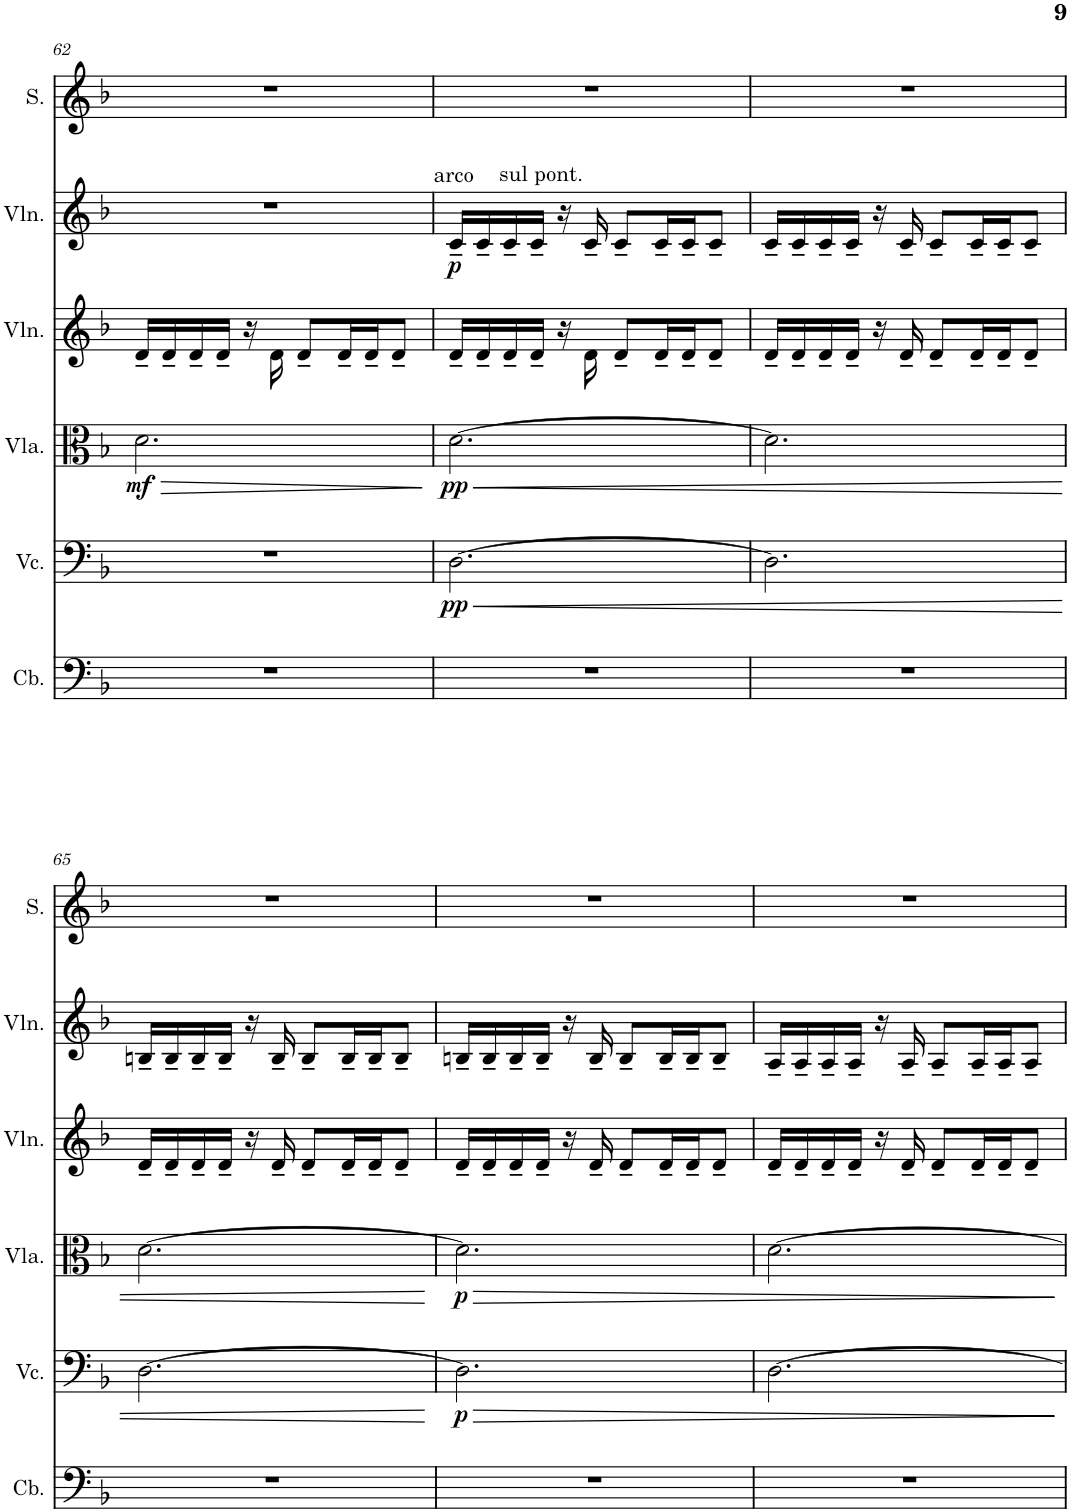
**kern	**kern	**dynam	**kern	**dynam	**kern	**kern	**dynam	**kern
*part6	*part5	*part5	*part4	*part4	*part3	*part2	*part2	*part1
*staff6	*staff5	*staff5	*staff4	*staff4	*staff3	*staff2	*staff2	*staff1
*I"低音提琴	*I"大提琴	*	*I"中提琴	*	*I"小提琴	*I"小提琴	*	*I"女高音
!!LO:PB:g=z
*clefF4	*clefF4	*	*clefC3	*	*clefG2	*clefG2	*	*clefG2
*Trd7c12	*	*	*	*	*	*	*	*
*k[b-]	*k[b-]	*	*k[b-]	*	*k[b-]	*k[b-]	*	*k[b-]
*M6/8	*M6/8	*	*M6/8	*	*M6/8	*M6/8	*	*M6/8
=62	=62	=62	=62	=62	=62	=62	=62	=62
!	!	!	!	!LO:HP:b	!	!	!	!
!	!	!	!	!LO:DY:n=1:b	!	!	!	!
2.r	2.r	.	2.d\	> mf	16d~/LL	2.r	.	2.r
.	.	.	.	.	16d~/	.	.	.
.	.	.	.	.	16d~/	.	.	.
.	.	.	.	.	16d~/JJ	.	.	.
.	.	.	.	.	16r	.	.	.
.	.	.	.	.	16d\	.	.	.
.	.	.	.	.	8d~/L	.	.	.
.	.	.	.	.	16d~/L	.	.	.
.	.	.	.	.	16d~/J	.	.	.
.	.	.	.	.	8d~/J	.	.	.
.	.	.	.	]	.	.	.	.
=63	=63	=63	=63	=63	=63	=63	=63	=63
!	!	!	!	!	!	!LO:TX:a:t=arco	!	!
!	!	!	!	!	!	!LO:TX:a:t=sul pont.	!	!
!	!	!LO:HP:b	!	!LO:HP:b	!	!	!	!
!	!	!LO:DY:n=1:b	!	!LO:DY:n=1:b	!	!	!LO:DY:b	!
2.r	[2.D\	< pp	[2.d\	< pp	16d~/LL	16c~/LL	p	2.r
.	.	.	.	.	16d~/	16c~/	.	.
.	.	.	.	.	16d~/	16c~/	.	.
.	.	.	.	.	16d~/JJ	16c~/JJ	.	.
.	.	.	.	.	16r	16r	.	.
.	.	.	.	.	16d\	16c~/	.	.
.	.	.	.	.	8d~/L	8c~/L	.	.
.	.	.	.	.	16d~/L	16c~/L	.	.
.	.	.	.	.	16d~/J	16c~/J	.	.
.	.	.	.	.	8d~/J	8c~/J	.	.
=64	=64	=64	=64	=64	=64	=64	=64	=64
2.r	2.D\]	.	2.d\]	.	16d~/LL	16c~/LL	.	2.r
.	.	.	.	.	16d~/	16c~/	.	.
.	.	.	.	.	16d~/	16c~/	.	.
.	.	.	.	.	16d~/JJ	16c~/JJ	.	.
.	.	.	.	.	16r	16r	.	.
.	.	.	.	.	16d~/	16c~/	.	.
.	.	.	.	.	8d~/L	8c~/L	.	.
.	.	.	.	.	16d~/L	16c~/L	.	.
.	.	.	.	.	16d~/J	16c~/J	.	.
.	.	.	.	.	8d~/J	8c~/J	.	.
!!LO:LB:g=z
=65	=65	=65	=65	=65	=65	=65	=65	=65
2.r	[2.D\	.	[2.d\	.	16d~/LL	16Bn~/LL	.	2.r
.	.	.	.	.	16d~/	16B~/	.	.
.	.	.	.	.	16d~/	16B~/	.	.
.	.	.	.	.	16d~/JJ	16B~/JJ	.	.
.	.	.	.	.	16r	16r	.	.
.	.	.	.	.	16d~/	16B~/	.	.
.	.	.	.	.	8d~/L	8B~/L	.	.
.	.	.	.	.	16d~/L	16B~/L	.	.
.	.	.	.	.	16d~/J	16B~/J	.	.
.	.	.	.	.	8d~/J	8B~/J	.	.
.	.	[	.	[	.	.	.	.
=66	=66	=66	=66	=66	=66	=66	=66	=66
!	!	!LO:HP:b	!	!LO:HP:b	!	!	!	!
!	!	!LO:DY:n=1:b	!	!LO:DY:n=1:b	!	!	!	!
2.r	2.D\]	> p	2.d\]	> p	16d~/LL	16Bn~/LL	.	2.r
.	.	.	.	.	16d~/	16B~/	.	.
.	.	.	.	.	16d~/	16B~/	.	.
.	.	.	.	.	16d~/JJ	16B~/JJ	.	.
.	.	.	.	.	16r	16r	.	.
.	.	.	.	.	16d~/	16B~/	.	.
.	.	.	.	.	8d~/L	8B~/L	.	.
.	.	.	.	.	16d~/L	16B~/L	.	.
.	.	.	.	.	16d~/J	16B~/J	.	.
.	.	.	.	.	8d~/J	8B~/J	.	.
=67	=67	=67	=67	=67	=67	=67	=67	=67
2.r	[2.D\	.	[2.d\	.	16d~/LL	16A~/LL	.	2.r
.	.	.	.	.	16d~/	16A~/	.	.
.	.	.	.	.	16d~/	16A~/	.	.
.	.	.	.	.	16d~/JJ	16A~/JJ	.	.
.	.	.	.	.	16r	16r	.	.
.	.	.	.	.	16d~/	16A~/	.	.
.	.	.	.	.	8d~/L	8A~/L	.	.
.	.	.	.	.	16d~/L	16A~/L	.	.
.	.	.	.	.	16d~/J	16A~/J	.	.
.	.	.	.	.	8d~/J	8A~/J	.	.
.	.	]	.	]	.	.	.	.
=	=	=	=	=	=	=	=	=
*-	*-	*-	*-	*-	*-	*-	*-	*-
